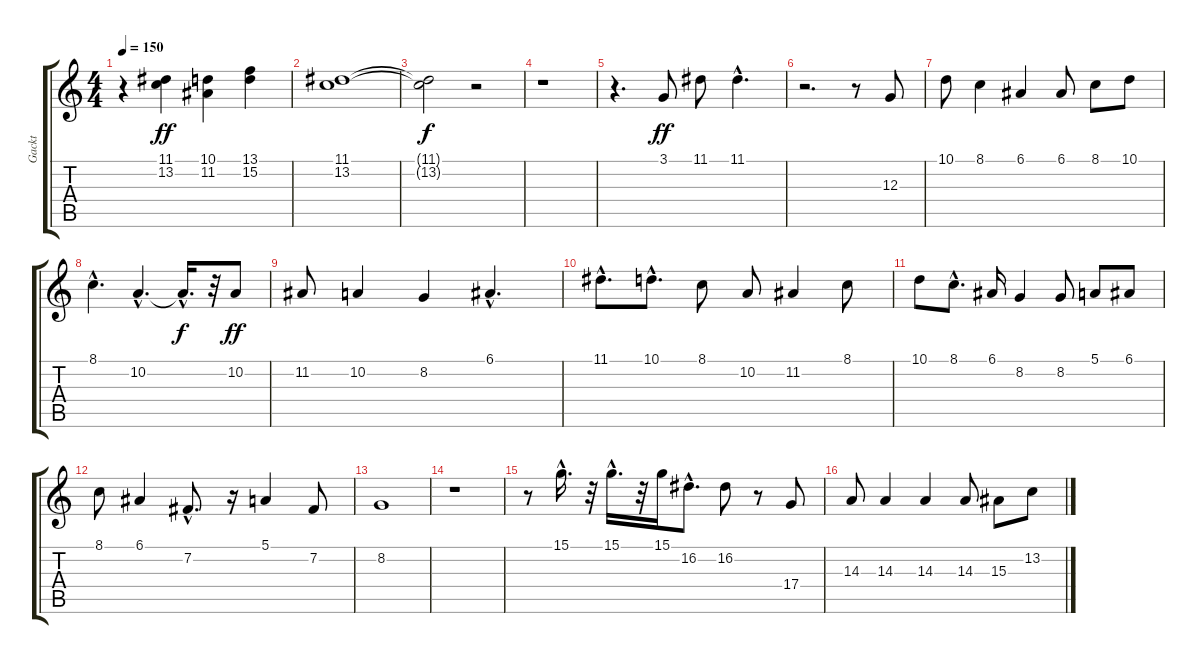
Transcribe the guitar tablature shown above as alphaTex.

\track ("Gackt" "Gackt") {instrument clarinet}
\staff {score tabs}
\tuning (E4 B3 G3 D3 A2 E2) {hide}
\ts (4 4)
\tempo 150
\clef g2
\ks c
r.4{dy f} (11.1 13.2).4{dy ff} (10.1 11.2).4 (13.1 15.2).4 |
(11.1 13.2).1 |
(11.1{t} 13.2{t}).2{dy f} r.2 |
r.1 |
r.4{d} 3.1.8{dy ff volume 14} 11.1.8 11.1{hac}.4{d} |
r.2{d} r.8 12.3.8 |
10.1.8 8.1.4 6.1.4 6.1.8 8.1.8 10.1.8 |
8.1{hac}.4{d} 10.2{hac}.4{d} 10.2{hac t}.16{d dy f} r.32 10.2.8{dy ff} |
11.2.8 10.2.4 8.2.4 6.1{hac}.4{d} |
11.1{hac}.8{d} 10.1{hac}.8{d} 8.1.8 10.2.8 11.2.4 8.1.8 |
10.1.8 8.1{hac}.8{d} 6.1.16 8.2.4 8.2.8 5.1.8 6.1.8 |
8.1.8 6.1.4 7.2{hac}.8{d} r.16 5.1.4 7.2.8 |
8.2.1 |
r.1 |
r.8 15.1{hac}.16{d} r.32 15.1{hac}.16{d} r.32 15.1.16 16.2{hac}.8{d} 16.2.8 r.8 17.4.8 |
14.3.8 14.3.4 14.3.4 14.3.8 15.3.8 13.2.8
